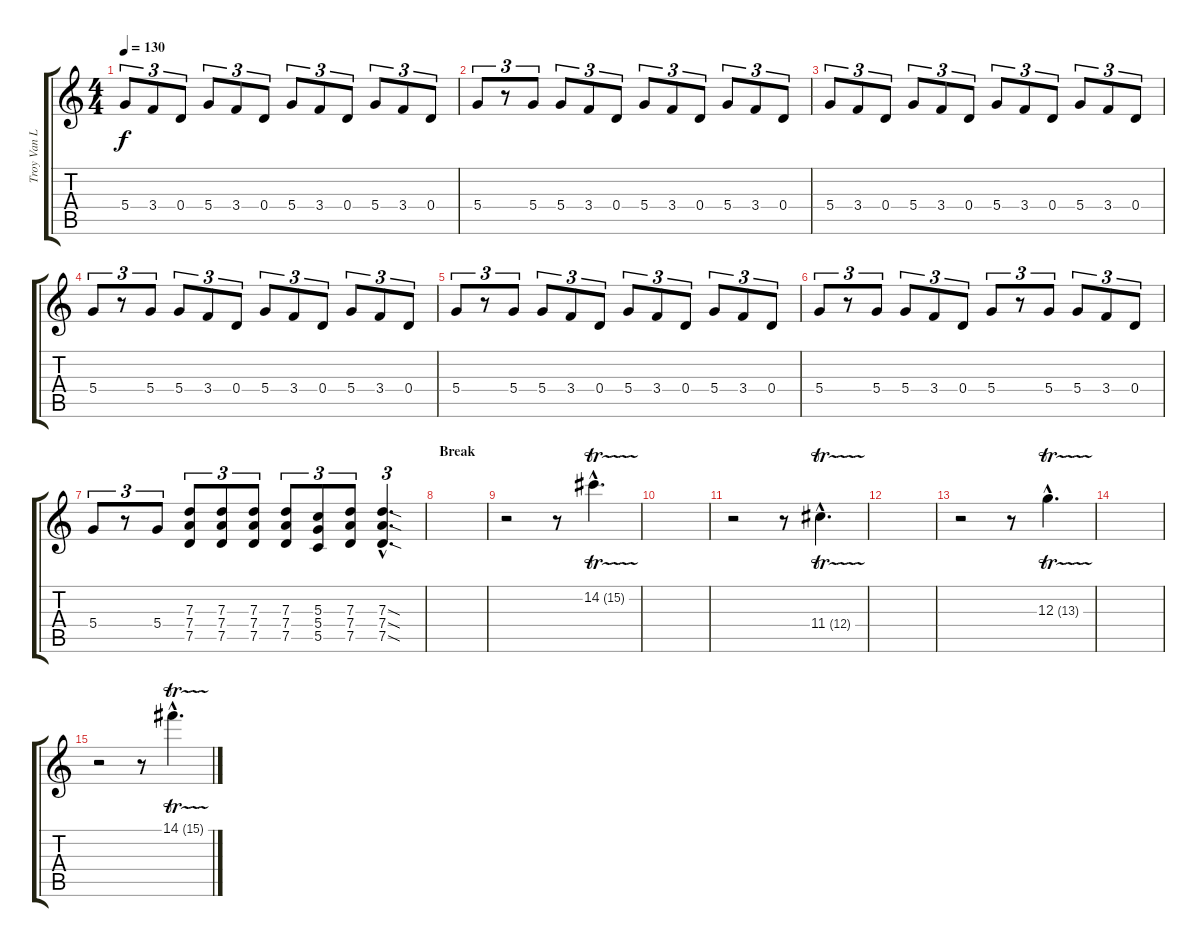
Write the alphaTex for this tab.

\track ("Troy Van Leuwen" "Troy Van L") {instrument overdrivenguitar}
\staff {score tabs}
\tuning (E4 B3 G3 D3 G2 E2) {hide}
\ts (4 4)
\tempo 130
\clef g2
\ks c
5.4.8{tu (3 2) dy f} 3.4.8{tu (3 2)} 0.4.8{tu (3 2)} 5.4.8{tu (3 2)} 3.4.8{tu (3 2)} 0.4.8{tu (3 2)} 5.4.8{tu (3 2)} 3.4.8{tu (3 2)} 0.4.8{tu (3 2)} 5.4.8{tu (3 2)} 3.4.8{tu (3 2)} 0.4.8{tu (3 2)} |
5.4.8{tu (3 2)} r.8{tu (3 2)} 5.4.8{tu (3 2)} 5.4.8{tu (3 2)} 3.4.8{tu (3 2)} 0.4.8{tu (3 2)} 5.4.8{tu (3 2)} 3.4.8{tu (3 2)} 0.4.8{tu (3 2)} 5.4.8{tu (3 2)} 3.4.8{tu (3 2)} 0.4.8{tu (3 2)} |
5.4.8{tu (3 2)} 3.4.8{tu (3 2)} 0.4.8{tu (3 2)} 5.4.8{tu (3 2)} 3.4.8{tu (3 2)} 0.4.8{tu (3 2)} 5.4.8{tu (3 2)} 3.4.8{tu (3 2)} 0.4.8{tu (3 2)} 5.4.8{tu (3 2)} 3.4.8{tu (3 2)} 0.4.8{tu (3 2)} |
5.4.8{tu (3 2)} r.8{tu (3 2)} 5.4.8{tu (3 2)} 5.4.8{tu (3 2)} 3.4.8{tu (3 2)} 0.4.8{tu (3 2)} 5.4.8{tu (3 2)} 3.4.8{tu (3 2)} 0.4.8{tu (3 2)} 5.4.8{tu (3 2)} 3.4.8{tu (3 2)} 0.4.8{tu (3 2)} |
5.4.8{tu (3 2)} r.8{tu (3 2)} 5.4.8{tu (3 2)} 5.4.8{tu (3 2)} 3.4.8{tu (3 2)} 0.4.8{tu (3 2)} 5.4.8{tu (3 2)} 3.4.8{tu (3 2)} 0.4.8{tu (3 2)} 5.4.8{tu (3 2)} 3.4.8{tu (3 2)} 0.4.8{tu (3 2)} |
5.4.8{tu (3 2)} r.8{tu (3 2)} 5.4.8{tu (3 2)} 5.4.8{tu (3 2)} 3.4.8{tu (3 2)} 0.4.8{tu (3 2)} 5.4.8{tu (3 2)} r.8{tu (3 2)} 5.4.8{tu (3 2)} 5.4.8{tu (3 2)} 3.4.8{tu (3 2)} 0.4.8{tu (3 2)} |
5.4.8{tu (3 2)} r.8{tu (3 2)} 5.4.8{tu (3 2)} (7.3 7.4 7.5).8{tu (3 2)} (7.3 7.4 7.5).8{tu (3 2)} (7.3 7.4 7.5).8{tu (3 2)} (7.3 7.4 7.5).8{tu (3 2)} (5.3 5.4 5.5).8{tu (3 2)} (7.3 7.4 7.5).8{tu (3 2)} (7.3{sod hac} 7.4{sod hac} 7.5{sod hac}).4{d tu (3 2)} |
\section ("" "Break")
|
r.2{balance 16} r.8 14.2{tr (15 16) hac}.4{d} |
|
r.2{balance 0} r.8 11.4{tr (12 16) hac}.4{d} |
|
r.2{balance 16} r.8 12.3{tr (13 16) hac}.4{d} |
|
r.2{balance 0} r.8 14.1{tr (15 16) hac}.4{d}
